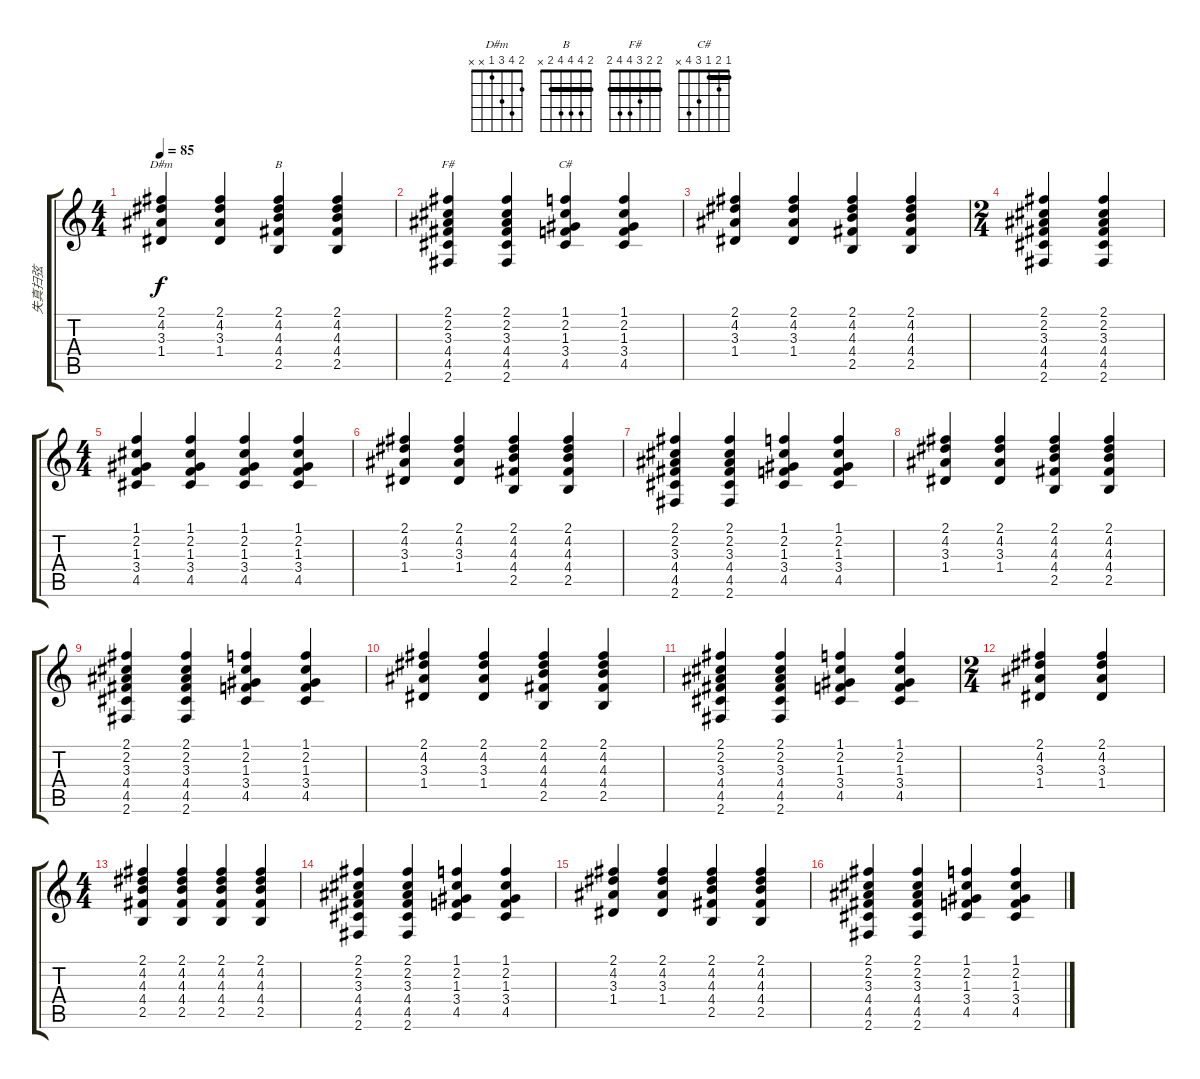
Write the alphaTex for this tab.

\track ("失真扫弦" "失真扫弦") {instrument distortionguitar}
\staff {score tabs}
\tuning (E4 B3 G3 D3 A2 E2) {hide}
\chord ("D#m" 2 4 3 1 x x)
\chord ("B" 2 4 4 4 2 x) {barre 2}
\chord ("F#" 2 2 3 4 4 2) {barre 2}
\chord ("C#" 1 2 1 3 4 x) {barre 1}
\ts (4 4)
\tempo 85
\clef g2
\ks c
(2.1 4.2 3.3 1.4).4{ch "D#m" dy f} (2.1 4.2 3.3 1.4).4 (2.1 4.2 4.3 4.4 2.5).4{ch "B"} (2.1 4.2 4.3 4.4 2.5).4 |
(2.1 2.2 3.3 4.4 4.5 2.6).4{ch "F#"} (2.1 2.2 3.3 4.4 4.5 2.6).4 (1.1 2.2 1.3 3.4 4.5).4{ch "C#"} (1.1 2.2 1.3 3.4 4.5).4 |
(2.1 4.2 3.3 1.4).4 (2.1 4.2 3.3 1.4).4 (2.1 4.2 4.3 4.4 2.5).4 (2.1 4.2 4.3 4.4 2.5).4 |
\ts (2 4)
(2.1 2.2 3.3 4.4 4.5 2.6).4 (2.1 2.2 3.3 4.4 4.5 2.6).4 |
\ts (4 4)
(1.1 2.2 1.3 3.4 4.5).4 (1.1 2.2 1.3 3.4 4.5).4 (1.1 2.2 1.3 3.4 4.5).4 (1.1 2.2 1.3 3.4 4.5).4 |
(2.1 4.2 3.3 1.4).4 (2.1 4.2 3.3 1.4).4 (2.1 4.2 4.3 4.4 2.5).4 (2.1 4.2 4.3 4.4 2.5).4 |
(2.1 2.2 3.3 4.4 4.5 2.6).4 (2.1 2.2 3.3 4.4 4.5 2.6).4 (1.1 2.2 1.3 3.4 4.5).4 (1.1 2.2 1.3 3.4 4.5).4 |
(2.1 4.2 3.3 1.4).4 (2.1 4.2 3.3 1.4).4 (2.1 4.2 4.3 4.4 2.5).4 (2.1 4.2 4.3 4.4 2.5).4 |
(2.1 2.2 3.3 4.4 4.5 2.6).4 (2.1 2.2 3.3 4.4 4.5 2.6).4 (1.1 2.2 1.3 3.4 4.5).4 (1.1 2.2 1.3 3.4 4.5).4 |
(2.1 4.2 3.3 1.4).4 (2.1 4.2 3.3 1.4).4 (2.1 4.2 4.3 4.4 2.5).4 (2.1 4.2 4.3 4.4 2.5).4 |
(2.1 2.2 3.3 4.4 4.5 2.6).4 (2.1 2.2 3.3 4.4 4.5 2.6).4 (1.1 2.2 1.3 3.4 4.5).4 (1.1 2.2 1.3 3.4 4.5).4 |
\ts (2 4)
(2.1 4.2 3.3 1.4).4 (2.1 4.2 3.3 1.4).4 |
\ts (4 4)
(2.1 4.2 4.3 4.4 2.5).4 (2.1 4.2 4.3 4.4 2.5).4 (2.1 4.2 4.3 4.4 2.5).4 (2.1 4.2 4.3 4.4 2.5).4 |
(2.1 2.2 3.3 4.4 4.5 2.6).4 (2.1 2.2 3.3 4.4 4.5 2.6).4 (1.1 2.2 1.3 3.4 4.5).4 (1.1 2.2 1.3 3.4 4.5).4 |
(2.1 4.2 3.3 1.4).4 (2.1 4.2 3.3 1.4).4 (2.1 4.2 4.3 4.4 2.5).4 (2.1 4.2 4.3 4.4 2.5).4 |
(2.1 2.2 3.3 4.4 4.5 2.6).4 (2.1 2.2 3.3 4.4 4.5 2.6).4 (1.1 2.2 1.3 3.4 4.5).4 (1.1 2.2 1.3 3.4 4.5).4
